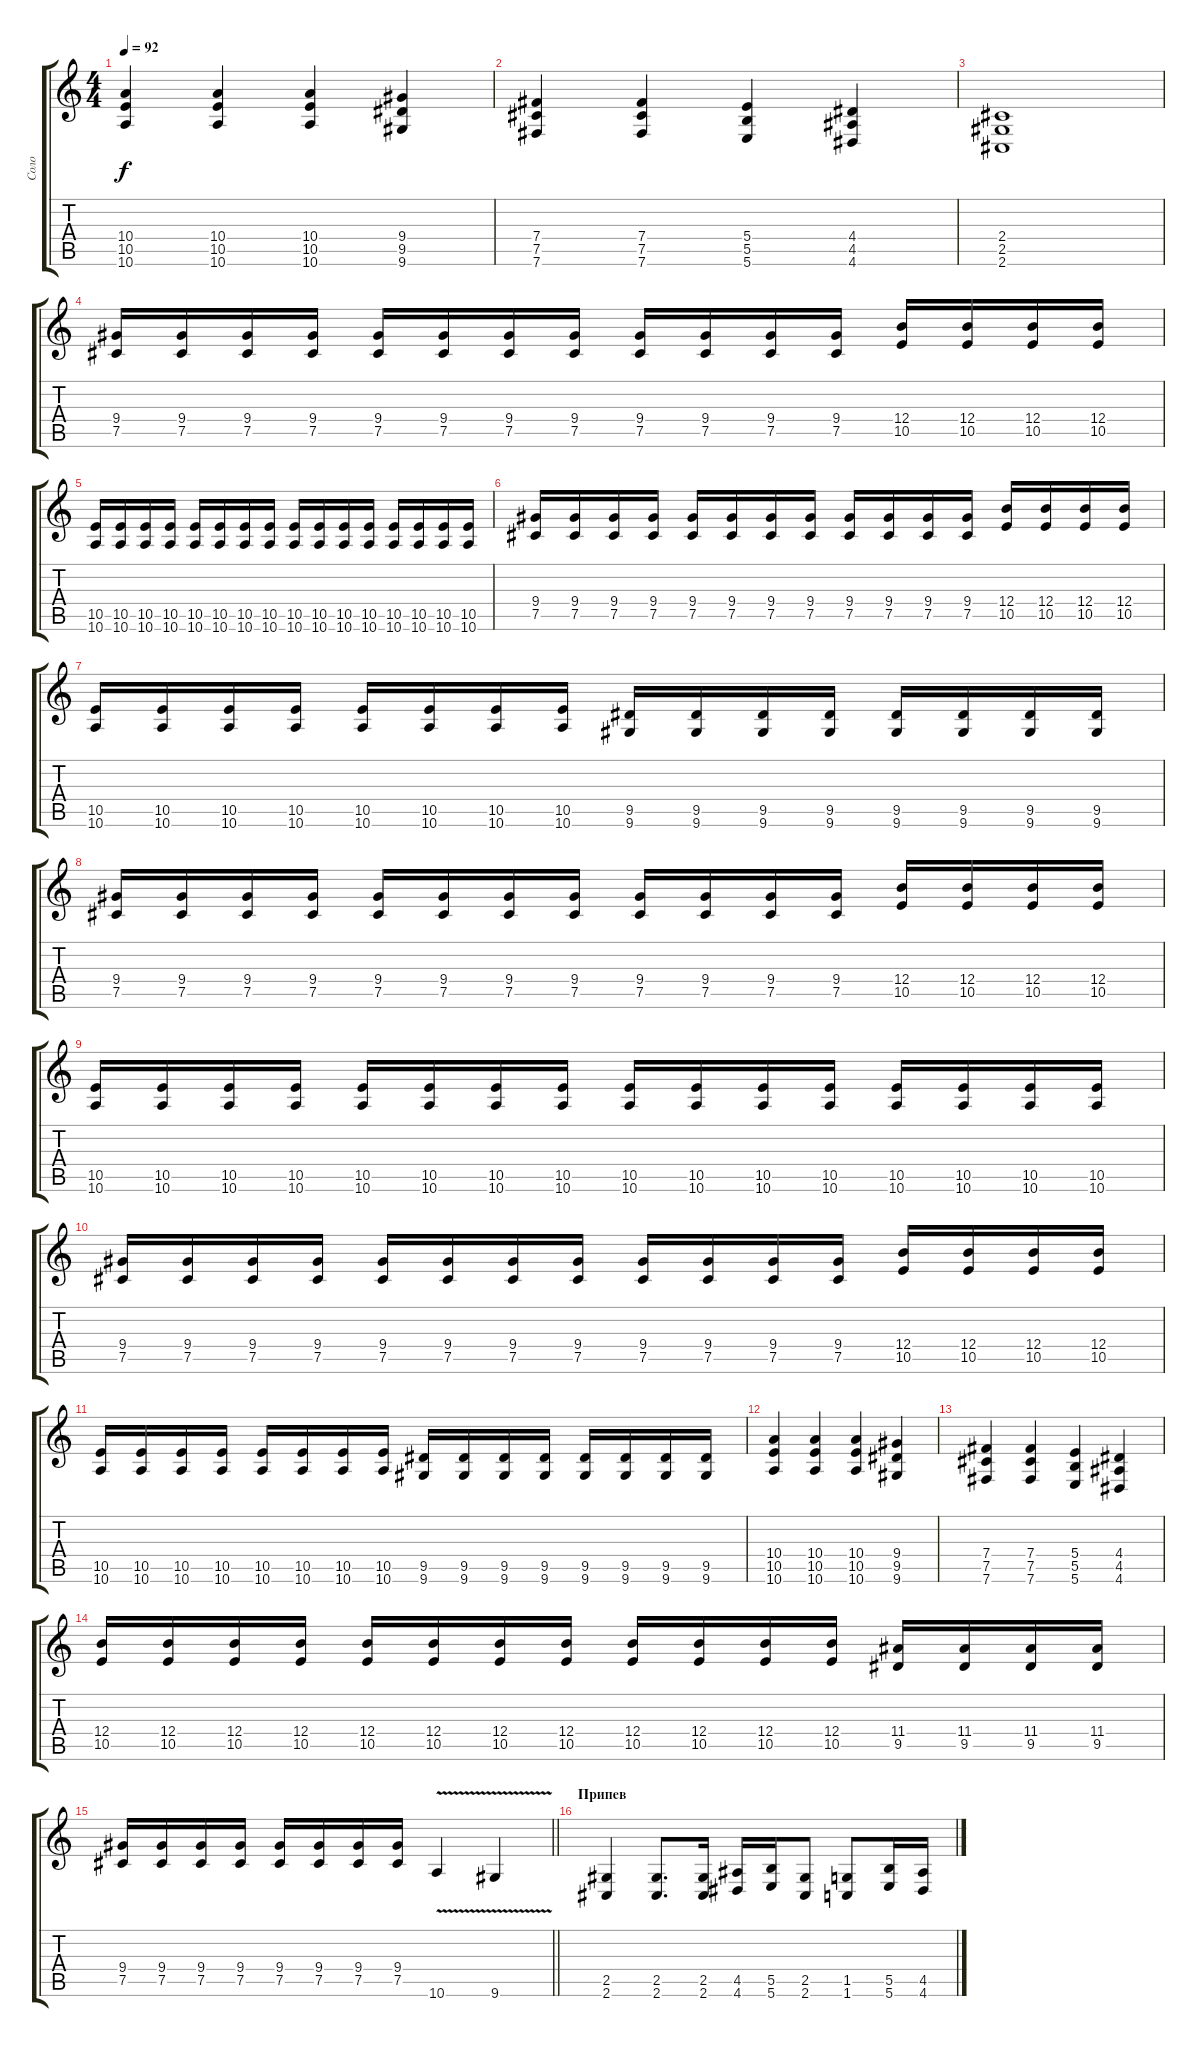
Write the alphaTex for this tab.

\track ("Соло" "Соло") {instrument overdrivenguitar}
\staff {score tabs}
\tuning (Db4 Ab3 E3 B2 Gb2 B1) {hide}
\ts (4 4)
\tempo 92
\clef g2
\ks c
(10.4 10.5 10.6).4{dy f} (10.4 10.5 10.6).4 (10.4 10.5 10.6).4 (9.4 9.5 9.6).4 |
(7.4 7.5 7.6).4 (7.4 7.5 7.6).4 (5.4 5.5 5.6).4 (4.4 4.5 4.6).4 |
(2.4 2.5 2.6).1 |
(9.4 7.5).16 (9.4 7.5).16 (9.4 7.5).16 (9.4 7.5).16 (9.4 7.5).16 (9.4 7.5).16 (9.4 7.5).16 (9.4 7.5).16 (9.4 7.5).16 (9.4 7.5).16 (9.4 7.5).16 (9.4 7.5).16 (12.4 10.5).16 (12.4 10.5).16 (12.4 10.5).16 (12.4 10.5).16 |
(10.5 10.6).16 (10.5 10.6).16 (10.5 10.6).16 (10.5 10.6).16 (10.5 10.6).16 (10.5 10.6).16 (10.5 10.6).16 (10.5 10.6).16 (10.5 10.6).16 (10.5 10.6).16 (10.5 10.6).16 (10.5 10.6).16 (10.5 10.6).16 (10.5 10.6).16 (10.5 10.6).16 (10.5 10.6).16 |
(9.4 7.5).16 (9.4 7.5).16 (9.4 7.5).16 (9.4 7.5).16 (9.4 7.5).16 (9.4 7.5).16 (9.4 7.5).16 (9.4 7.5).16 (9.4 7.5).16 (9.4 7.5).16 (9.4 7.5).16 (9.4 7.5).16 (12.4 10.5).16 (12.4 10.5).16 (12.4 10.5).16 (12.4 10.5).16 |
(10.5 10.6).16 (10.5 10.6).16 (10.5 10.6).16 (10.5 10.6).16 (10.5 10.6).16 (10.5 10.6).16 (10.5 10.6).16 (10.5 10.6).16 (9.5 9.6).16 (9.5 9.6).16 (9.5 9.6).16 (9.5 9.6).16 (9.5 9.6).16 (9.5 9.6).16 (9.5 9.6).16 (9.5 9.6).16 |
(9.4 7.5).16 (9.4 7.5).16 (9.4 7.5).16 (9.4 7.5).16 (9.4 7.5).16 (9.4 7.5).16 (9.4 7.5).16 (9.4 7.5).16 (9.4 7.5).16 (9.4 7.5).16 (9.4 7.5).16 (9.4 7.5).16 (12.4 10.5).16 (12.4 10.5).16 (12.4 10.5).16 (12.4 10.5).16 |
(10.5 10.6).16 (10.5 10.6).16 (10.5 10.6).16 (10.5 10.6).16 (10.5 10.6).16 (10.5 10.6).16 (10.5 10.6).16 (10.5 10.6).16 (10.5 10.6).16 (10.5 10.6).16 (10.5 10.6).16 (10.5 10.6).16 (10.5 10.6).16 (10.5 10.6).16 (10.5 10.6).16 (10.5 10.6).16 |
(9.4 7.5).16 (9.4 7.5).16 (9.4 7.5).16 (9.4 7.5).16 (9.4 7.5).16 (9.4 7.5).16 (9.4 7.5).16 (9.4 7.5).16 (9.4 7.5).16 (9.4 7.5).16 (9.4 7.5).16 (9.4 7.5).16 (12.4 10.5).16 (12.4 10.5).16 (12.4 10.5).16 (12.4 10.5).16 |
(10.5 10.6).16 (10.5 10.6).16 (10.5 10.6).16 (10.5 10.6).16 (10.5 10.6).16 (10.5 10.6).16 (10.5 10.6).16 (10.5 10.6).16 (9.5 9.6).16 (9.5 9.6).16 (9.5 9.6).16 (9.5 9.6).16 (9.5 9.6).16 (9.5 9.6).16 (9.5 9.6).16 (9.5 9.6).16 |
(10.4 10.5 10.6).4 (10.4 10.5 10.6).4 (10.4 10.5 10.6).4 (9.4 9.5 9.6).4 |
(7.4 7.5 7.6).4 (7.4 7.5 7.6).4 (5.4 5.5 5.6).4 (4.4 4.5 4.6).4 |
(12.4 10.5).16 (12.4 10.5).16 (12.4 10.5).16 (12.4 10.5).16 (12.4 10.5).16 (12.4 10.5).16 (12.4 10.5).16 (12.4 10.5).16 (12.4 10.5).16 (12.4 10.5).16 (12.4 10.5).16 (12.4 10.5).16 (11.4 9.5).16 (11.4 9.5).16 (11.4 9.5).16 (11.4 9.5).16 |
\barLineRight lightlight
(9.4 7.5).16 (9.4 7.5).16 (9.4 7.5).16 (9.4 7.5).16 (9.4 7.5).16 (9.4 7.5).16 (9.4 7.5).16 (9.4 7.5).16 10.6{v}.4 9.6{v}.4 |
\section ("" "Припев")
(2.5 2.6).4 (2.5 2.6).8{d} (2.5 2.6).16 (4.5 4.6).16 (5.5 5.6).16 (2.5 2.6).8 (1.5 1.6).8 (5.5 5.6).16 (4.5 4.6).16
